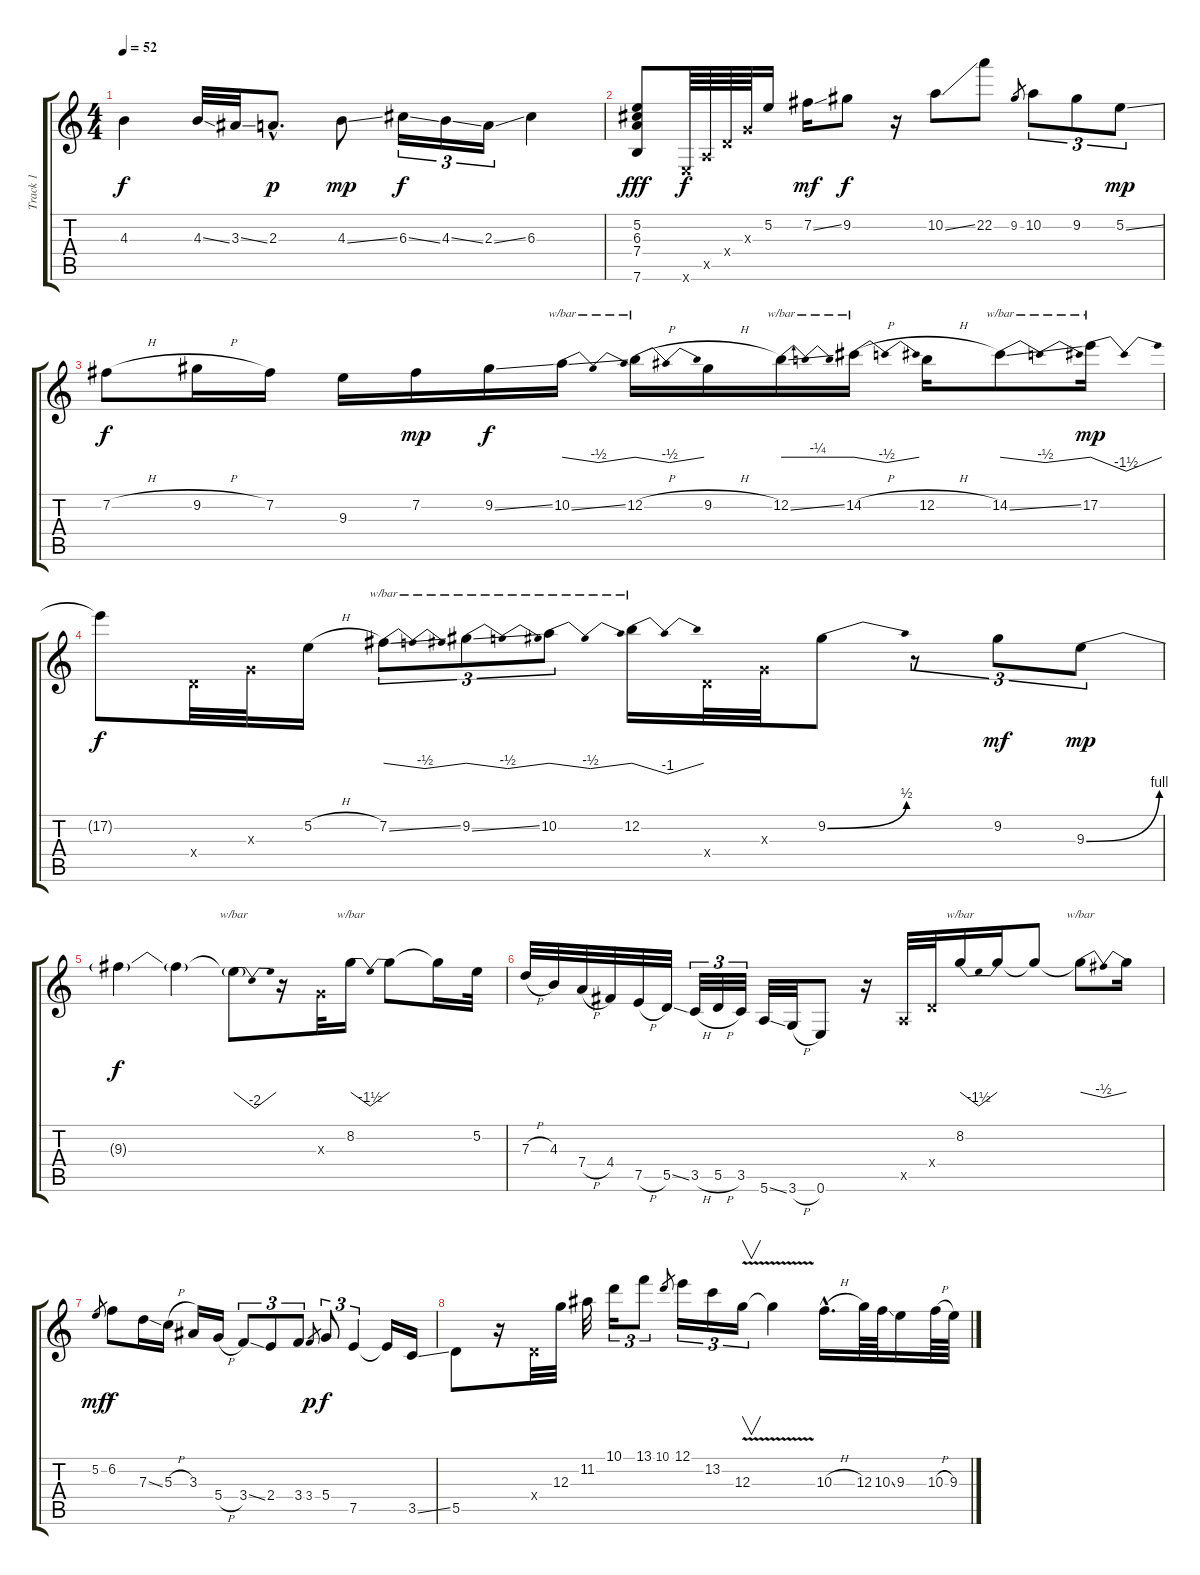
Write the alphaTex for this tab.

\track ("Track 1" "Track 1") {instrument overdrivenguitar}
\staff {score tabs}
\tuning (E4 B3 G3 D3 A2 E2) {hide}
\ts (4 4)
\tempo 52
\clef g2
\ks c
4.3{t}.4{dy f} 4.3{ss}.32 3.3{ss}.32 2.3{hac}.8{d dy p} 4.3{ss}.8{dy mp} 6.3{ss}.16{tu (3 2) dy f} 4.3{ss}.16{tu (3 2)} 2.3{ss}.16{tu (3 2)} 6.3.4 |
(5.2 6.3 7.4 7.6).8{dy fff} 0.6{x}.64{dy f} 0.5{x}.64 0.4{x}.64 0.3{x}.64 5.2.16 7.2{ss}.16{dy mf} 9.2.8{dy f} r.16 10.2{ss}.8 22.2.8 9.2.8{gr} 10.2.8{tu (3 2)} 9.2.8{tu (3 2)} 5.2{ss}.8{tu (3 2) dy mp} |
7.2{h}.8{dy f} 9.2{h}.16 7.2.16 9.3.16 7.2.16{dy mp} 9.2{ss}.16{dy f} 10.2{ss}.16{tbe (dip default 0 0 30 -2 60 0)} 12.2{h}.16{tbe (dip default 0 0 30 -2 60 0)} 9.2{h}.16 12.2{ss}.16{tbe (dip default 0 0 30 -1 60 0)} 14.2{h}.16{tbe (dip default 0 0 30 -2 60 0)} 12.2{h}.16 14.2{ss}.8{tbe (dip default 0 0 30 -2 60 0)} 17.2.16{tbe (dip default 0 0 30 -6 60 0) dy mp} |
17.2{t}.8{dy f} 0.4{x}.32 0.3{x}.32 5.2{h}.16 7.2{ss}.8{tu (3 2) tbe (dip default 0 0 30 -2 60 0)} 9.2{ss}.8{tu (3 2) tbe (dip default 0 0 30 -2 60 0)} 10.2.8{tu (3 2) tbe (dip default 0 0 30 -2 60 0)} 12.2.16{tbe (dip default 0 0 30 -4 60 0)} 0.4{x}.32 0.3{x}.32 9.2{be (bend 0 0 60 2)}.8 r.8{tu (3 2)} 9.2.8{tu (3 2) dy mf} 9.3{be (bend 0 0 60 4)}.8{tu (3 2) dy mp} |
9.3{t}.4{dy f} 9.3{t}.4 9.3{t}.8{tbe (dip default 0 0 30 -8 60 0)} r.16 0.3{x}.32 8.2.16{tbe (dip default 0 0 30 -6 60 0)} 8.2{t}.8 8.2{t}.16 5.2.32 |
7.3{h}.32 4.3.32 7.4{h}.32 4.4.32 7.5{h}.32 5.5{ss}.32 3.5{h}.32{tu (3 2)} 5.5{h}.32{tu (3 2)} 3.5.32{tu (3 2)} 5.6{ss}.32 3.6{h}.32 0.6.8 r.16 0.5{x}.32 0.4{x}.32 8.2.16{tbe (dip default 0 0 30 -6 60 0)} 8.2{t}.16 8.2{t}.8 8.2{t}.8{tbe (dip default 0 0 30 -2 60 0)} 8.2{t}.16 |
5.2.8{gr dy mf} 6.2.8{dy f} 7.3{ss}.16 5.3{h}.16 3.3.16 5.4{h}.16 3.4{ss}.8{tu (3 2)} 2.4.8{tu (3 2)} 3.4.8{tu (3 2)} 3.4.8{gr dy p} 5.4.8{tu (3 2) dy f} 7.5.4{tu (3 2)} 7.5{t}.16 3.5{ss}.16 |
5.5.8 r.16 0.4{x}.32 12.3.32 11.2.32 10.1.16{tu (3 2)} 13.1.8{tu (3 2)} 10.1.8{gr} 12.1.16{tu (3 2)} 13.2.16{tu (3 2)} 12.3{v}.16{v tu (3 2)} 12.3{t}.4 10.3{h hac}.16{d} 12.3.64 10.3{ss}.64 9.3.16 10.3{h}.64 9.3{ss}.64
